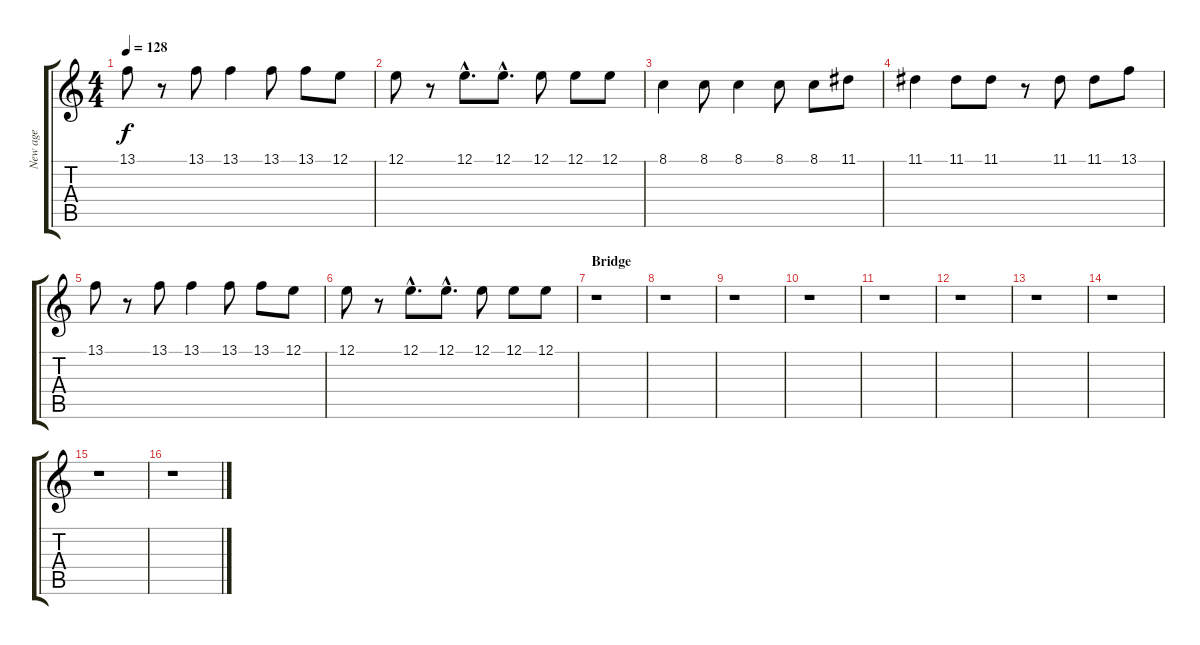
\track ("New age" "New age") {instrument pad1newage}
\staff {score tabs}
\tuning (E4 B3 G3 D3 A2 E2) {hide}
\ts (4 4)
\tempo 128
\clef g2
\ks c
13.1.8{dy f} r.8 13.1.8 13.1.4 13.1.8 13.1.8 12.1.8 |
12.1.8 r.8 12.1{hac}.8{d} 12.1{hac}.8{d} 12.1.8 12.1.8 12.1.8 |
8.1.4 8.1.8 8.1.4 8.1.8 8.1.8 11.1.8 |
11.1.4 11.1.8 11.1.8 r.8 11.1.8 11.1.8 13.1.8 |
13.1.8 r.8 13.1.8 13.1.4 13.1.8 13.1.8 12.1.8 |
12.1.8 r.8 12.1{hac}.8{d} 12.1{hac}.8{d} 12.1.8 12.1.8 12.1.8 |
\section ("" "Bridge")
r.1 |
r.1 |
r.1 |
r.1 |
r.1 |
r.1 |
r.1 |
r.1 |
r.1 |
r.1
